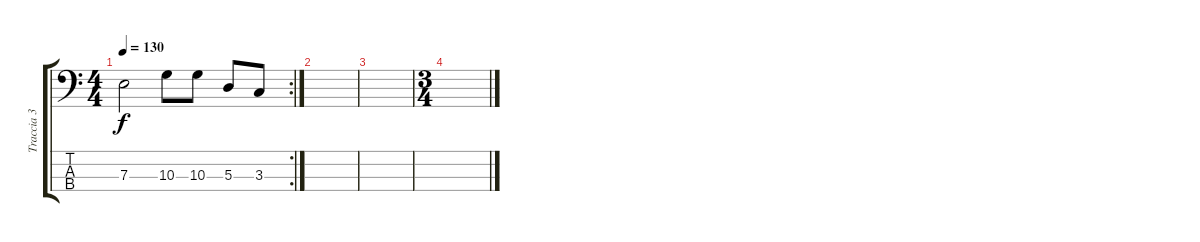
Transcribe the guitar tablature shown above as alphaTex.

\track ("Traccia 3" "Traccia 3") {instrument electricbasspick}
\staff {score tabs}
\tuning (G2 D2 A1 E1) {hide}
\rc 2
\ts (4 4)
\tempo 130
\clef f4
\ks c
7.3.2{dy f} 10.3.8 10.3.8 5.3.8 3.3.8 |
|
|
\ts (3 4)
